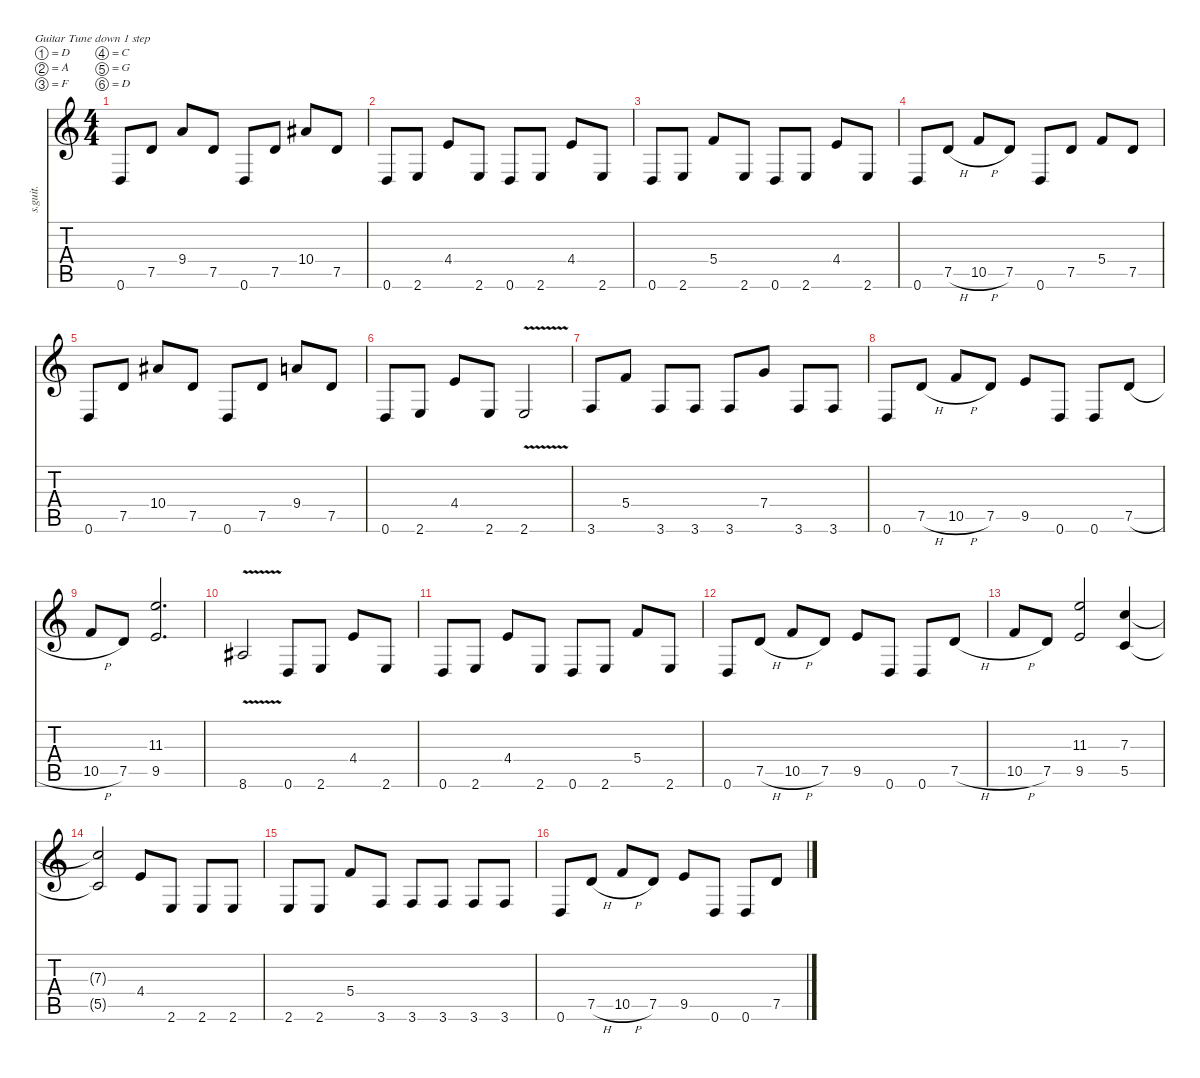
\defaultSystemsLayout 4
\hideDynamics
\bracketExtendMode nobrackets
\track ("Guitar I" "s.guit.") {instrument distortionguitar}
\staff {score tabs}
\tuning (D4 A3 F3 C3 G2 D2)
\ts (4 4)
\tempo (240 hide)
\clef g2
\ks c
0.6.8{lyrics (0 "") lyrics (1 "") lyrics (2 "") lyrics (3 "") lyrics (4 "") dy f} 7.5.8{lyrics (0 "") lyrics (1 "") lyrics (2 "") lyrics (3 "") lyrics (4 "")} 9.4.8{lyrics (0 "") lyrics (1 "") lyrics (2 "") lyrics (3 "") lyrics (4 "")} 7.5.8{lyrics (0 "") lyrics (1 "") lyrics (2 "") lyrics (3 "") lyrics (4 "")} 0.6.8{lyrics (0 "") lyrics (1 "") lyrics (2 "") lyrics (3 "") lyrics (4 "")} 7.5.8{lyrics (0 "") lyrics (1 "") lyrics (2 "") lyrics (3 "") lyrics (4 "")} 10.4{acc #}.8{lyrics (0 "") lyrics (1 "") lyrics (2 "") lyrics (3 "") lyrics (4 "")} 7.5.8{lyrics (0 "") lyrics (1 "") lyrics (2 "") lyrics (3 "") lyrics (4 "")} |
0.6.8{lyrics (0 "") lyrics (1 "") lyrics (2 "") lyrics (3 "") lyrics (4 "")} 2.6.8{lyrics (0 "") lyrics (1 "") lyrics (2 "") lyrics (3 "") lyrics (4 "")} 4.4.8{lyrics (0 "") lyrics (1 "") lyrics (2 "") lyrics (3 "") lyrics (4 "")} 2.6.8{lyrics (0 "") lyrics (1 "") lyrics (2 "") lyrics (3 "") lyrics (4 "")} 0.6.8{lyrics (0 "") lyrics (1 "") lyrics (2 "") lyrics (3 "") lyrics (4 "")} 2.6.8{lyrics (0 "") lyrics (1 "") lyrics (2 "") lyrics (3 "") lyrics (4 "")} 4.4.8{lyrics (0 "") lyrics (1 "") lyrics (2 "") lyrics (3 "") lyrics (4 "")} 2.6.8{lyrics (0 "") lyrics (1 "") lyrics (2 "") lyrics (3 "") lyrics (4 "")} |
0.6.8{lyrics (0 "") lyrics (1 "") lyrics (2 "") lyrics (3 "") lyrics (4 "")} 2.6.8{lyrics (0 "") lyrics (1 "") lyrics (2 "") lyrics (3 "") lyrics (4 "")} 5.4.8{lyrics (0 "") lyrics (1 "") lyrics (2 "") lyrics (3 "") lyrics (4 "")} 2.6.8{lyrics (0 "") lyrics (1 "") lyrics (2 "") lyrics (3 "") lyrics (4 "")} 0.6.8{lyrics (0 "") lyrics (1 "") lyrics (2 "") lyrics (3 "") lyrics (4 "")} 2.6.8{lyrics (0 "") lyrics (1 "") lyrics (2 "") lyrics (3 "") lyrics (4 "")} 4.4.8{lyrics (0 "") lyrics (1 "") lyrics (2 "") lyrics (3 "") lyrics (4 "")} 2.6.8{lyrics (0 "") lyrics (1 "") lyrics (2 "") lyrics (3 "") lyrics (4 "")} |
0.6.8{lyrics (0 "") lyrics (1 "") lyrics (2 "") lyrics (3 "") lyrics (4 "")} 7.5{h}.8{lyrics (0 "") lyrics (1 "") lyrics (2 "") lyrics (3 "") lyrics (4 "")} 10.5{h}.8{lyrics (0 "") lyrics (1 "") lyrics (2 "") lyrics (3 "") lyrics (4 "")} 7.5.8{lyrics (0 "") lyrics (1 "") lyrics (2 "") lyrics (3 "") lyrics (4 "")} 0.6.8{lyrics (0 "") lyrics (1 "") lyrics (2 "") lyrics (3 "") lyrics (4 "")} 7.5.8{lyrics (0 "") lyrics (1 "") lyrics (2 "") lyrics (3 "") lyrics (4 "")} 5.4.8{lyrics (0 "") lyrics (1 "") lyrics (2 "") lyrics (3 "") lyrics (4 "")} 7.5.8{lyrics (0 "") lyrics (1 "") lyrics (2 "") lyrics (3 "") lyrics (4 "")} |
0.6.8{lyrics (0 "") lyrics (1 "") lyrics (2 "") lyrics (3 "") lyrics (4 "")} 7.5.8{lyrics (0 "") lyrics (1 "") lyrics (2 "") lyrics (3 "") lyrics (4 "")} 10.4{acc #}.8{lyrics (0 "") lyrics (1 "") lyrics (2 "") lyrics (3 "") lyrics (4 "")} 7.5.8{lyrics (0 "") lyrics (1 "") lyrics (2 "") lyrics (3 "") lyrics (4 "")} 0.6.8{lyrics (0 "") lyrics (1 "") lyrics (2 "") lyrics (3 "") lyrics (4 "")} 7.5.8{lyrics (0 "") lyrics (1 "") lyrics (2 "") lyrics (3 "") lyrics (4 "")} 9.4.8{lyrics (0 "") lyrics (1 "") lyrics (2 "") lyrics (3 "") lyrics (4 "")} 7.5.8{lyrics (0 "") lyrics (1 "") lyrics (2 "") lyrics (3 "") lyrics (4 "")} |
0.6.8{lyrics (0 "") lyrics (1 "") lyrics (2 "") lyrics (3 "") lyrics (4 "")} 2.6.8{lyrics (0 "") lyrics (1 "") lyrics (2 "") lyrics (3 "") lyrics (4 "")} 4.4.8{lyrics (0 "") lyrics (1 "") lyrics (2 "") lyrics (3 "") lyrics (4 "")} 2.6.8{lyrics (0 "") lyrics (1 "") lyrics (2 "") lyrics (3 "") lyrics (4 "")} 2.6{v}.2{lyrics (0 "") lyrics (1 "") lyrics (2 "") lyrics (3 "") lyrics (4 "")} |
3.6.8{lyrics (0 "") lyrics (1 "") lyrics (2 "") lyrics (3 "") lyrics (4 "")} 5.4.8{lyrics (0 "") lyrics (1 "") lyrics (2 "") lyrics (3 "") lyrics (4 "")} 3.6.8{lyrics (0 "") lyrics (1 "") lyrics (2 "") lyrics (3 "") lyrics (4 "")} 3.6.8{lyrics (0 "") lyrics (1 "") lyrics (2 "") lyrics (3 "") lyrics (4 "")} 3.6.8{lyrics (0 "") lyrics (1 "") lyrics (2 "") lyrics (3 "") lyrics (4 "")} 7.4.8{lyrics (0 "") lyrics (1 "") lyrics (2 "") lyrics (3 "") lyrics (4 "")} 3.6.8{lyrics (0 "") lyrics (1 "") lyrics (2 "") lyrics (3 "") lyrics (4 "")} 3.6.8{lyrics (0 "") lyrics (1 "") lyrics (2 "") lyrics (3 "") lyrics (4 "")} |
0.6.8{lyrics (0 "") lyrics (1 "") lyrics (2 "") lyrics (3 "") lyrics (4 "")} 7.5{h}.8{lyrics (0 "") lyrics (1 "") lyrics (2 "") lyrics (3 "") lyrics (4 "")} 10.5{h}.8{lyrics (0 "") lyrics (1 "") lyrics (2 "") lyrics (3 "") lyrics (4 "")} 7.5.8{lyrics (0 "") lyrics (1 "") lyrics (2 "") lyrics (3 "") lyrics (4 "")} 9.5.8{lyrics (0 "") lyrics (1 "") lyrics (2 "") lyrics (3 "") lyrics (4 "")} 0.6.8{lyrics (0 "") lyrics (1 "") lyrics (2 "") lyrics (3 "") lyrics (4 "")} 0.6.8{lyrics (0 "") lyrics (1 "") lyrics (2 "") lyrics (3 "") lyrics (4 "")} 7.5{h}.8{lyrics (0 "") lyrics (1 "") lyrics (2 "") lyrics (3 "") lyrics (4 "")} |
10.5{h}.8{lyrics (0 "") lyrics (1 "") lyrics (2 "") lyrics (3 "") lyrics (4 "")} 7.5.8{lyrics (0 "") lyrics (1 "") lyrics (2 "") lyrics (3 "") lyrics (4 "")} (11.3 9.5).2{d lyrics (0 "") lyrics (1 "") lyrics (2 "") lyrics (3 "") lyrics (4 "")} |
8.6{v acc #}.2{lyrics (0 "") lyrics (1 "") lyrics (2 "") lyrics (3 "") lyrics (4 "")} 0.6.8{lyrics (0 "") lyrics (1 "") lyrics (2 "") lyrics (3 "") lyrics (4 "")} 2.6.8{lyrics (0 "") lyrics (1 "") lyrics (2 "") lyrics (3 "") lyrics (4 "")} 4.4.8{lyrics (0 "") lyrics (1 "") lyrics (2 "") lyrics (3 "") lyrics (4 "")} 2.6.8{lyrics (0 "") lyrics (1 "") lyrics (2 "") lyrics (3 "") lyrics (4 "")} |
0.6.8{lyrics (0 "") lyrics (1 "") lyrics (2 "") lyrics (3 "") lyrics (4 "")} 2.6.8{lyrics (0 "") lyrics (1 "") lyrics (2 "") lyrics (3 "") lyrics (4 "")} 4.4.8{lyrics (0 "") lyrics (1 "") lyrics (2 "") lyrics (3 "") lyrics (4 "")} 2.6.8{lyrics (0 "") lyrics (1 "") lyrics (2 "") lyrics (3 "") lyrics (4 "")} 0.6.8{lyrics (0 "") lyrics (1 "") lyrics (2 "") lyrics (3 "") lyrics (4 "")} 2.6.8{lyrics (0 "") lyrics (1 "") lyrics (2 "") lyrics (3 "") lyrics (4 "")} 5.4.8{lyrics (0 "") lyrics (1 "") lyrics (2 "") lyrics (3 "") lyrics (4 "")} 2.6.8{lyrics (0 "") lyrics (1 "") lyrics (2 "") lyrics (3 "") lyrics (4 "")} |
0.6.8{lyrics (0 "") lyrics (1 "") lyrics (2 "") lyrics (3 "") lyrics (4 "")} 7.5{h}.8{lyrics (0 "") lyrics (1 "") lyrics (2 "") lyrics (3 "") lyrics (4 "")} 10.5{h}.8{lyrics (0 "") lyrics (1 "") lyrics (2 "") lyrics (3 "") lyrics (4 "")} 7.5.8{lyrics (0 "") lyrics (1 "") lyrics (2 "") lyrics (3 "") lyrics (4 "")} 9.5.8{lyrics (0 "") lyrics (1 "") lyrics (2 "") lyrics (3 "") lyrics (4 "")} 0.6.8{lyrics (0 "") lyrics (1 "") lyrics (2 "") lyrics (3 "") lyrics (4 "")} 0.6.8{lyrics (0 "") lyrics (1 "") lyrics (2 "") lyrics (3 "") lyrics (4 "")} 7.5{h}.8{lyrics (0 "") lyrics (1 "") lyrics (2 "") lyrics (3 "") lyrics (4 "")} |
10.5{h}.8{lyrics (0 "") lyrics (1 "") lyrics (2 "") lyrics (3 "") lyrics (4 "")} 7.5.8{lyrics (0 "") lyrics (1 "") lyrics (2 "") lyrics (3 "") lyrics (4 "")} (11.3 9.5).2{lyrics (0 "") lyrics (1 "") lyrics (2 "") lyrics (3 "") lyrics (4 "")} (7.3 5.5).4{lyrics (0 "") lyrics (1 "") lyrics (2 "") lyrics (3 "") lyrics (4 "")} |
(7.3{t} 5.5{t}).2{lyrics (0 "") lyrics (1 "") lyrics (2 "") lyrics (3 "") lyrics (4 "")} 4.4.8{lyrics (0 "") lyrics (1 "") lyrics (2 "") lyrics (3 "") lyrics (4 "")} 2.6.8{lyrics (0 "") lyrics (1 "") lyrics (2 "") lyrics (3 "") lyrics (4 "")} 2.6.8{lyrics (0 "") lyrics (1 "") lyrics (2 "") lyrics (3 "") lyrics (4 "")} 2.6.8{lyrics (0 "") lyrics (1 "") lyrics (2 "") lyrics (3 "") lyrics (4 "")} |
2.6.8{lyrics (0 "") lyrics (1 "") lyrics (2 "") lyrics (3 "") lyrics (4 "")} 2.6.8{lyrics (0 "") lyrics (1 "") lyrics (2 "") lyrics (3 "") lyrics (4 "")} 5.4.8{lyrics (0 "") lyrics (1 "") lyrics (2 "") lyrics (3 "") lyrics (4 "")} 3.6.8{lyrics (0 "") lyrics (1 "") lyrics (2 "") lyrics (3 "") lyrics (4 "")} 3.6.8{lyrics (0 "") lyrics (1 "") lyrics (2 "") lyrics (3 "") lyrics (4 "")} 3.6.8{lyrics (0 "") lyrics (1 "") lyrics (2 "") lyrics (3 "") lyrics (4 "")} 3.6.8{lyrics (0 "") lyrics (1 "") lyrics (2 "") lyrics (3 "") lyrics (4 "")} 3.6.8{lyrics (0 "") lyrics (1 "") lyrics (2 "") lyrics (3 "") lyrics (4 "")} |
0.6.8{lyrics (0 "") lyrics (1 "") lyrics (2 "") lyrics (3 "") lyrics (4 "")} 7.5{h}.8{lyrics (0 "") lyrics (1 "") lyrics (2 "") lyrics (3 "") lyrics (4 "")} 10.5{h}.8{lyrics (0 "") lyrics (1 "") lyrics (2 "") lyrics (3 "") lyrics (4 "")} 7.5.8{lyrics (0 "") lyrics (1 "") lyrics (2 "") lyrics (3 "") lyrics (4 "")} 9.5.8{lyrics (0 "") lyrics (1 "") lyrics (2 "") lyrics (3 "") lyrics (4 "")} 0.6.8{lyrics (0 "") lyrics (1 "") lyrics (2 "") lyrics (3 "") lyrics (4 "")} 0.6.8{lyrics (0 "") lyrics (1 "") lyrics (2 "") lyrics (3 "") lyrics (4 "")} 7.5{h}.8{lyrics (0 "") lyrics (1 "") lyrics (2 "") lyrics (3 "") lyrics (4 "")}
